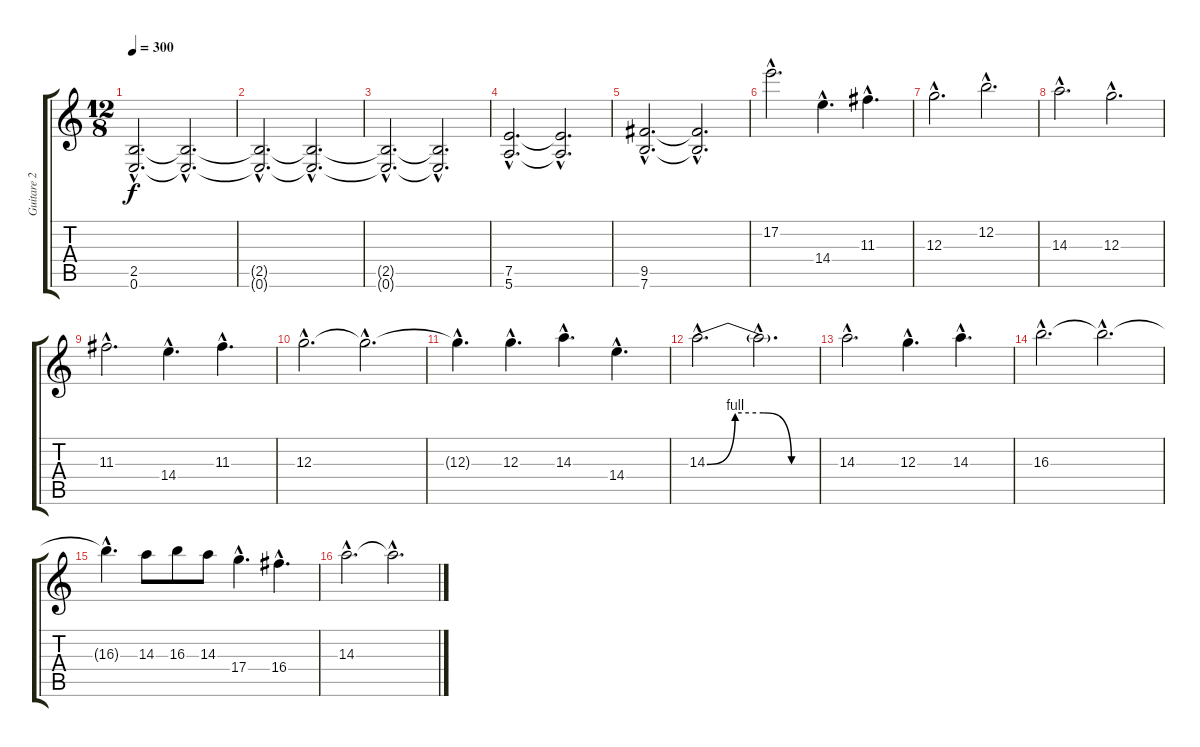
\track ("Guitare 2" "Guitare 2") {instrument distortionguitar}
\staff {score tabs}
\tuning (E4 B3 G3 D3 A2 E2) {hide}
\ts (12 8)
\tempo 300
\clef g2
\ks c
(2.5{hac} 0.6{hac}).2{d dy f} (2.5{hac t} 0.6{hac t}).2{d} |
(2.5{hac t} 0.6{hac t}).2{d} (2.5{hac t} 0.6{hac t}).2{d} |
(2.5{hac t} 0.6{hac t}).2{d} (2.5{hac t} 0.6{hac t}).2{d} |
(7.5{hac} 5.6{hac}).2{d} (7.5{hac t} 5.6{hac t}).2{d} |
(9.5{hac} 7.6{hac}).2{d} (9.5{hac t} 7.6{hac t}).2{d} |
17.2{hac}.2{d} 14.4{hac}.4{d} 11.3{hac}.4{d} |
12.3{hac}.2{d} 12.2{hac}.2{d} |
14.3{hac}.2{d} 12.3{hac}.2{d} |
11.3{hac}.2{d} 14.4{hac}.4{d} 11.3{hac}.4{d} |
12.3{hac}.2{d} 12.3{hac t}.2{d} |
12.3{hac t}.4{d} 12.3{hac}.4{d} 14.3{hac}.4{d} 14.4{hac}.4{d} |
14.3{be (custom 0 0 15 4 30 4 45 0 60 0) hac}.2{d} 14.3{hac t}.2{d} |
14.3{hac}.2{d} 12.3{hac}.4{d} 14.3{hac}.4{d} |
16.3{hac}.2{d} 16.3{hac t}.2{d} |
16.3{hac t}.4{d} 14.3.8 16.3.8 14.3.8 17.4{hac}.4{d} 16.4{hac}.4{d} |
14.3{hac}.2{d} 14.3{hac t}.2{d}
